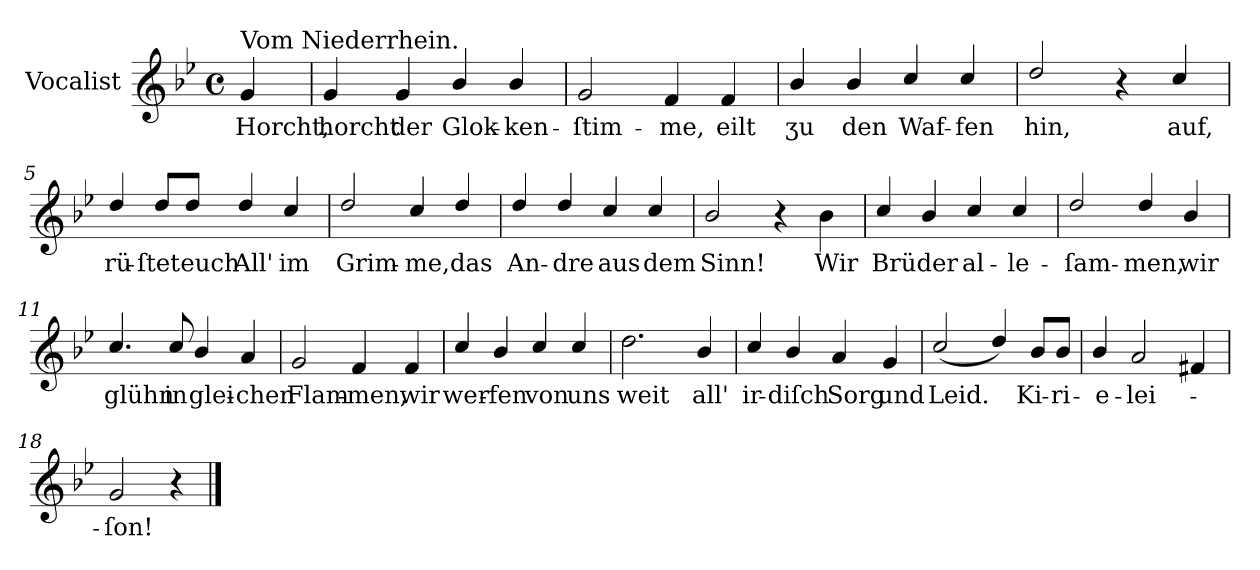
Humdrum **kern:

**kern	**text
*part1	*part1
*staff1	*staff1
*I"Vocalist	*
*k[b-e-]	*
*g:	*
*M4/4	*
*met(c)	*
=	=
!LO:TX:a:t=Vom Niederrhein.	!
4g	Horcht,
=1	=1
4g	horcht
4g	der
4b-/	Glok-
4b-/	-ken-
=2	=2
2g	-ſtim-
4f	-me,
4f	eilt
=3	=3
4b-/	ʒu
4b-/	den
4cc/	Waf-
4cc/	-fen
=4	=4
2dd/	hin,
4r	.
4cc/	auf,
=5	=5
4dd/	rü-
8dd/L	-ſtet
8dd/J	euch
4dd/	All'
4cc/	im
=6	=6
2dd/	Grim-
4cc/	-me,
4dd/	das
=7	=7
4dd/	An-
4dd/	-dre
4cc/	aus
4cc/	dem
=8	=8
2b-/	Sinn!
4r	.
4b-	Wir
=9	=9
4cc/	Brüder
4b-/	.
4cc/	al-
4cc/	-le-
=10	=10
2dd/	-ſam-
4dd/	-men,
4b-/	wir
=11	=11
4.cc/	glühn
8cc/	in
4b-/	glei-
4a	-chen
=12	=12
2g	Flam-
4f	-men,
4f	wir
=13	=13
4cc/	wer-
4b-/	-fen
4cc/	von
4cc/	uns
=14	=14
2.dd	weit
4b-/	all'
=15	=15
4cc/	ir-
4b-/	-diſch
4a/	Sorg
4g	und
=16	=16
(>2cc/	Leid.
4dd/)	.
8b-/L	Ki-
8b-/J	-ri-
=17	=17
4b-/	-e-
2a/	-lei-
4f#X	.
=18	=18
2g/	-ſon!
4r	.
==	==
*-	*-
